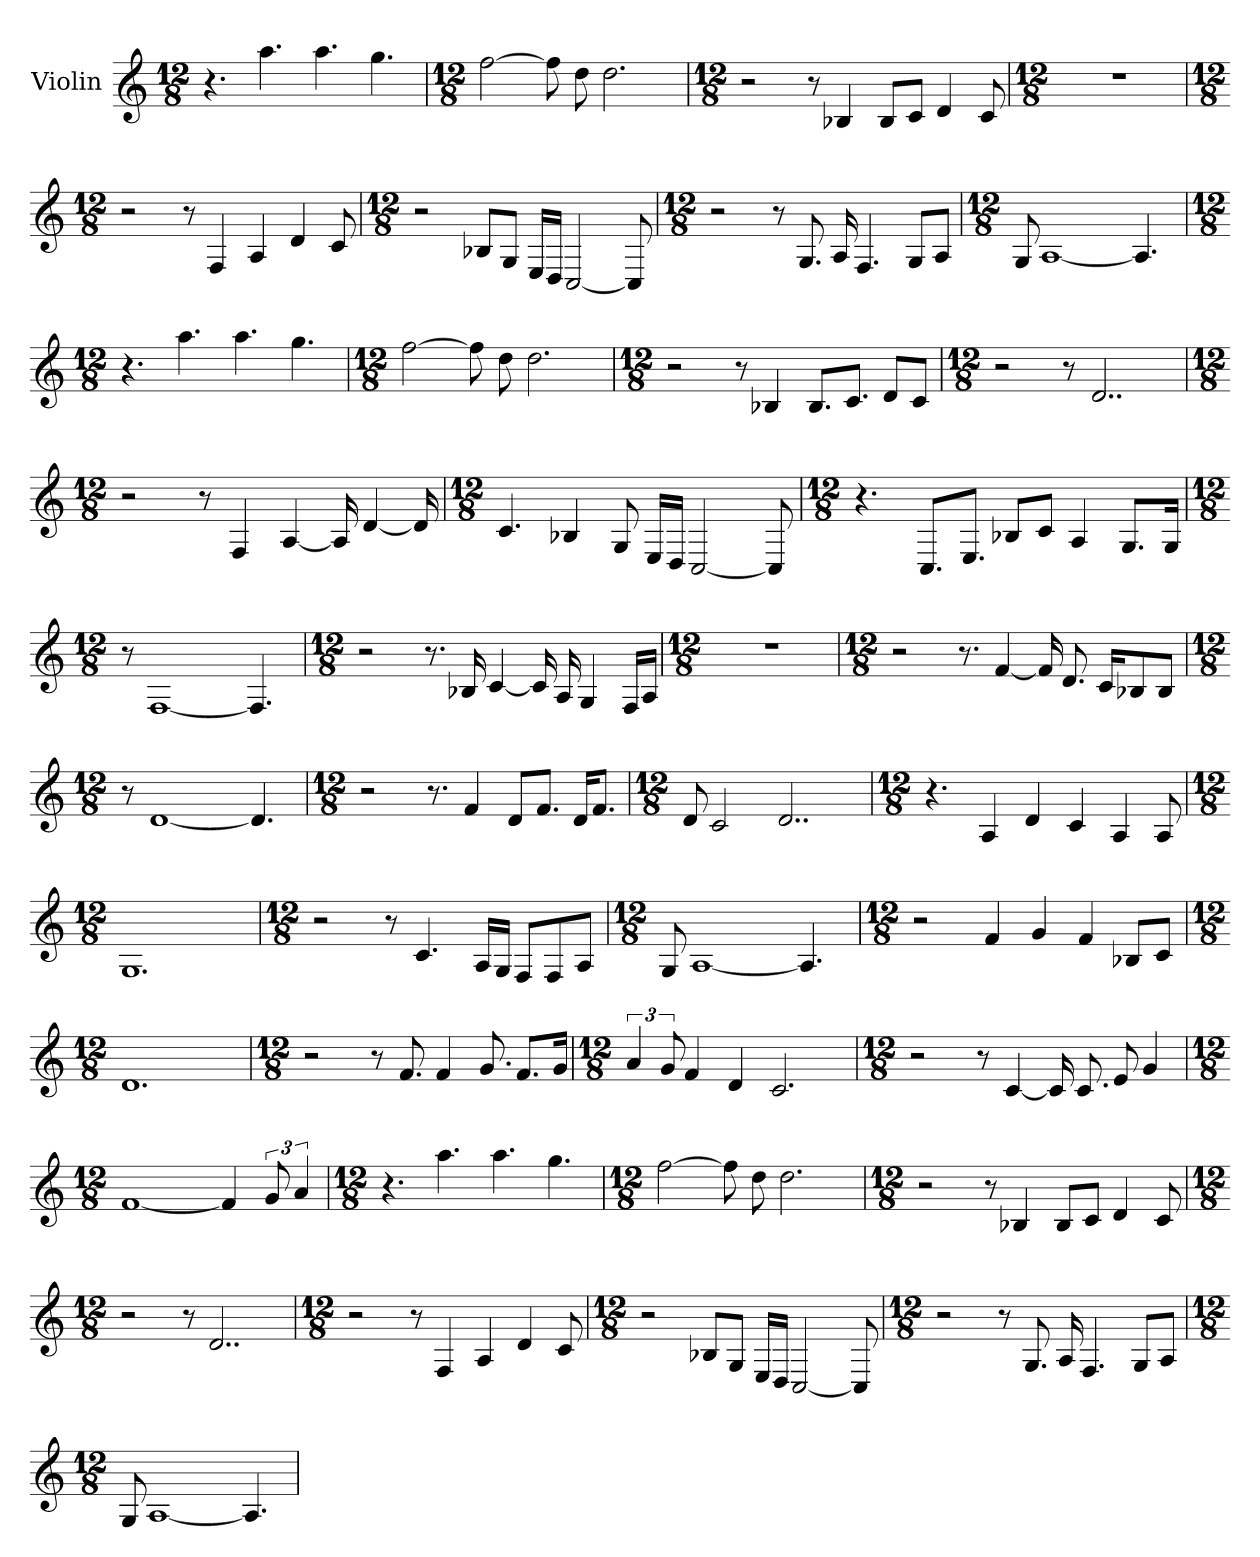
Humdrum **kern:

**kern
*part1
*staff1
*I"Violin
*I'Vln
*M12/8
=
4.r
4.aa
4.aa
4.gg
=
*M12/8
[2ff
8ff]
8dd
2.dd
=
*M12/8
2r
8r
4B-X
8B-L
8cJ
4d
8c
=
*M12/8
1.r
=
*M12/8
2r
8r
4F
4A
4d
8c
=
*M12/8
2r
8B-XL
8GJ
16ELL
16DJJ
[2C
8C]
=
*M12/8
2r
8r
8.G
16A
4.F
8GL
8AJ
=
*M12/8
8G
[1A
4.A]
=
*M12/8
4.r
4.aa
4.aa
4.gg
=
*M12/8
[2ff
8ff]
8dd
2.dd
=
*M12/8
2r
8r
4B-X
8.B-L
8.cJ
8dL
8cJ
=
*M12/8
2r
8r
2..d
=
*M12/8
2r
8r
4F
[4A
16A]
[4d
16d]
=
*M12/8
4.c
4B-X
8G
16ELL
16DJJ
[2C
8C]
=
*M12/8
4.r
8.CL
8.EJ
8B-XL
8cJ
4A
8.GL
16GJk
=
*M12/8
8r
[1F
4.F]
=
*M12/8
2r
8.r
16B-X
[4c
16c]
16A
4G
16FLL
16AJJ
=
*M12/8
1.r
=
*M12/8
2r
8.r
[4f
16f]
8.d
16cKL
8B-X
8B-J
=
*M12/8
8r
[1d
4.d]
=
*M12/8
2r
8.r
4f
8dL
8.fJ
16dKL
8.fJ
=
*M12/8
8d
2c
2..d
=
*M12/8
4.r
4A
4d
4c
4A
8A
=
*M12/8
1.G
=
*M12/8
2r
8r
4.c
16ALL
16GJJ
8FL
8F
8AJ
=
*M12/8
8G
[1A
4.A]
=
*M12/8
2r
4f
4g
4f
8B-XL
8cJ
=
*M12/8
1.d
=
*M12/8
2r
8r
8.f
4f
8.g
8.fL
16gJk
=
*M12/8
6a
12g
4f
4d
2.c
=
*M12/8
2r
8r
[4c
16c]
8.c
8e
4g
=
*M12/8
[1f
4f]
12g
6a
=
*M12/8
4.r
4.aa
4.aa
4.gg
=
*M12/8
[2ff
8ff]
8dd
2.dd
=
*M12/8
2r
8r
4B-X
8B-L
8cJ
4d
8c
=
*M12/8
2r
8r
2..d
=
*M12/8
2r
8r
4F
4A
4d
8c
=
*M12/8
2r
8B-XL
8GJ
16ELL
16DJJ
[2C
8C]
=
*M12/8
2r
8r
8.G
16A
4.F
8GL
8AJ
=
*M12/8
8G
[1A
4.A]
=
*-
